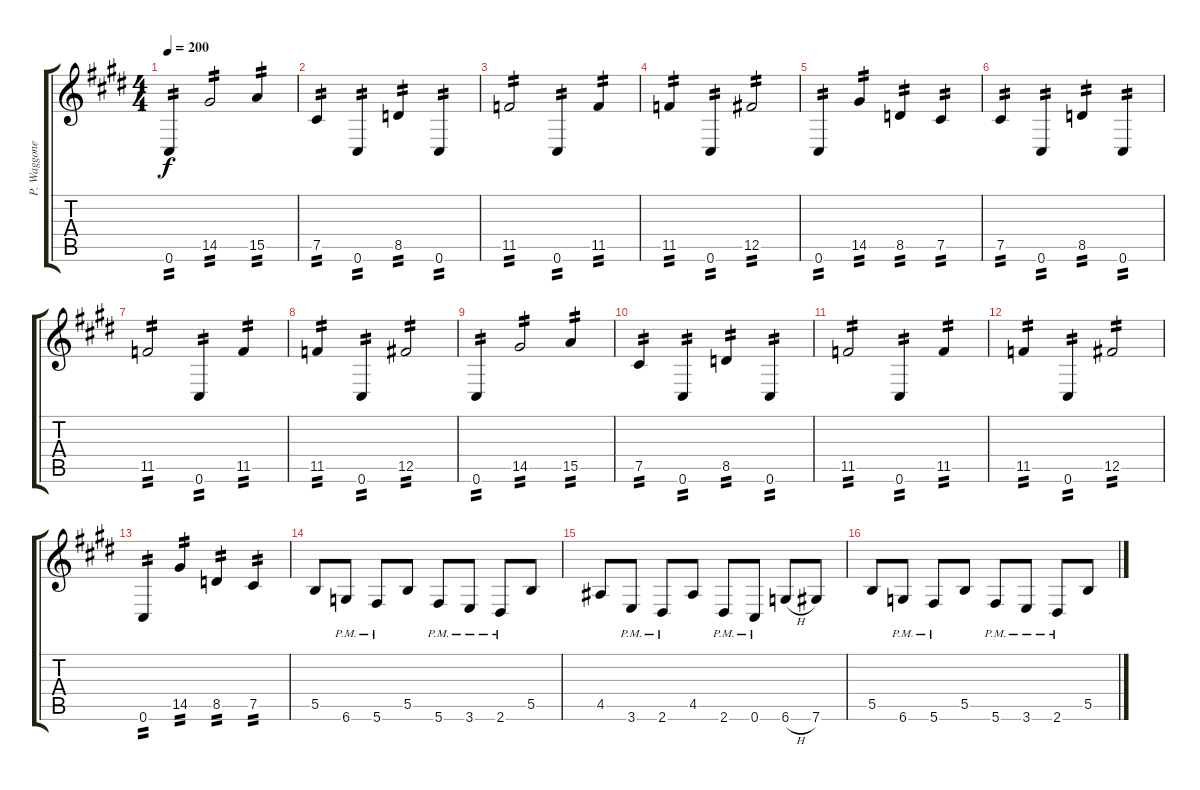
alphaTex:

\track ("P. Waggoner Gtr." "P. Waggone") {instrument distortionguitar}
\staff {score tabs}
\tuning (Db4 Ab3 E3 B2 Gb2 Db2) {hide}
\ts (4 4)
\tempo 200
\clef g2
\ks c#minor
0.6.4{tp 2 dy f} 14.5.2{tp 2} 15.5.4{tp 2} |
7.5.4{tp 2} 0.6.4{tp 2} 8.5.4{tp 2} 0.6.4{tp 2} |
11.5.2{tp 2} 0.6.4{tp 2} 11.5.4{tp 2} |
11.5.4{tp 2} 0.6.4{tp 2} 12.5.2{tp 2} |
0.6.4{tp 2} 14.5.4{tp 2} 8.5.4{tp 2} 7.5.4{tp 2} |
7.5.4{tp 2} 0.6.4{tp 2} 8.5.4{tp 2} 0.6.4{tp 2} |
11.5.2{tp 2} 0.6.4{tp 2} 11.5.4{tp 2} |
11.5.4{tp 2} 0.6.4{tp 2} 12.5.2{tp 2} |
0.6.4{tp 2} 14.5.2{tp 2} 15.5.4{tp 2} |
7.5.4{tp 2} 0.6.4{tp 2} 8.5.4{tp 2} 0.6.4{tp 2} |
11.5.2{tp 2} 0.6.4{tp 2} 11.5.4{tp 2} |
11.5.4{tp 2} 0.6.4{tp 2} 12.5.2{tp 2} |
0.6.4{tp 2} 14.5.4{tp 2} 8.5.4{tp 2} 7.5.4{tp 2} |
5.5.8 6.6{pm}.8 5.6{pm}.8 5.5.8 5.6{pm}.8 3.6{pm}.8 2.6{pm}.8 5.5.8 |
4.5.8 3.6{pm}.8 2.6{pm}.8 4.5.8 2.6{pm}.8 0.6{pm}.8 6.6{h}.8 7.6.8 |
5.5.8 6.6{pm}.8 5.6{pm}.8 5.5.8 5.6{pm}.8 3.6{pm}.8 2.6{pm}.8 5.5.8
